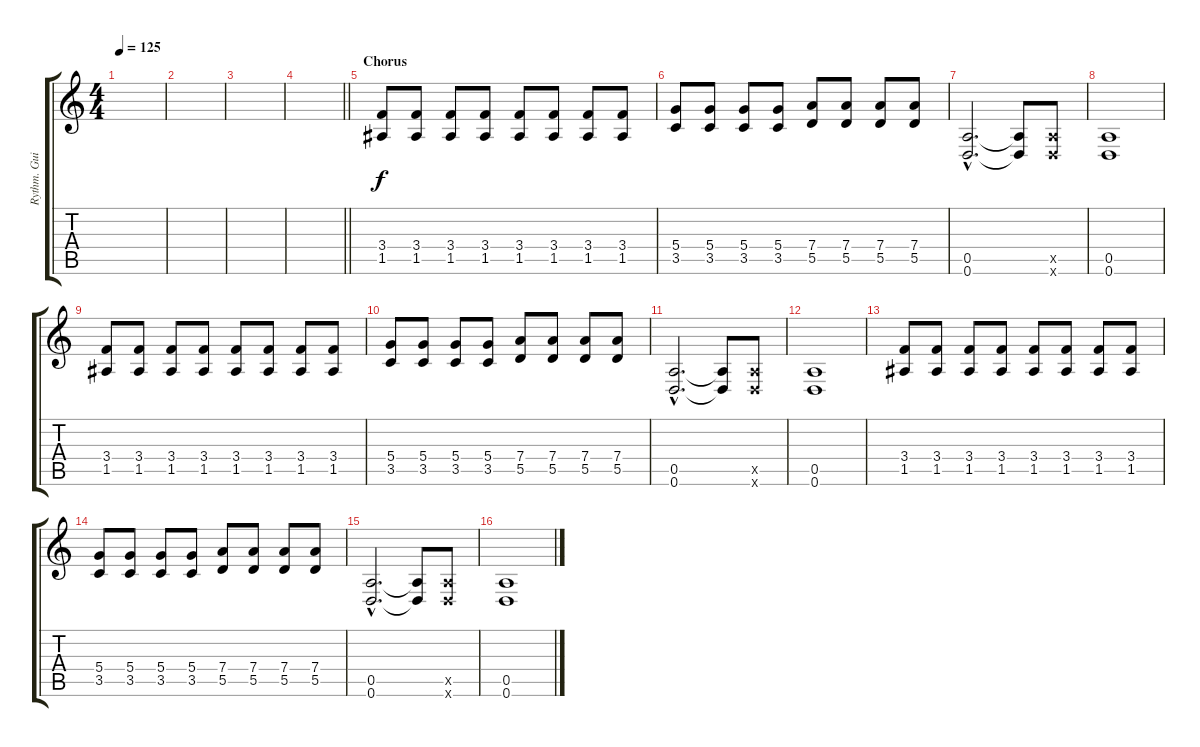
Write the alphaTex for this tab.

\track ("Rythm. Guitar" "Rythm. Gui") {instrument distortionguitar}
\staff {score tabs}
\tuning (E4 B3 G3 D3 A2 D2) {hide}
\ts (4 4)
\tempo 125
\clef g2
\ks c
|
|
|
\barLineRight lightlight
|
\section ("" "Chorus")
(3.4 1.5).8{volume 16} (3.4 1.5).8 (3.4 1.5).8 (3.4 1.5).8 (3.4 1.5).8 (3.4 1.5).8 (3.4 1.5).8 (3.4 1.5).8 |
(5.4 3.5).8 (5.4 3.5).8 (5.4 3.5).8 (5.4 3.5).8 (7.4 5.5).8 (7.4 5.5).8 (7.4 5.5).8 (7.4 5.5).8 |
(0.5{hac} 0.6{hac}).2{d} (0.5{t} 0.6{t}).8 (0.5{x} 0.6{x}).8 |
(0.5 0.6).1 |
(3.4 1.5).8 (3.4 1.5).8 (3.4 1.5).8 (3.4 1.5).8 (3.4 1.5).8 (3.4 1.5).8 (3.4 1.5).8 (3.4 1.5).8 |
(5.4 3.5).8 (5.4 3.5).8 (5.4 3.5).8 (5.4 3.5).8 (7.4 5.5).8 (7.4 5.5).8 (7.4 5.5).8 (7.4 5.5).8 |
(0.5{hac} 0.6{hac}).2{d} (0.5{t} 0.6{t}).8 (0.5{x} 0.6{x}).8 |
(0.5 0.6).1 |
(3.4 1.5).8 (3.4 1.5).8 (3.4 1.5).8 (3.4 1.5).8 (3.4 1.5).8 (3.4 1.5).8 (3.4 1.5).8 (3.4 1.5).8 |
(5.4 3.5).8 (5.4 3.5).8 (5.4 3.5).8 (5.4 3.5).8 (7.4 5.5).8 (7.4 5.5).8 (7.4 5.5).8 (7.4 5.5).8 |
(0.5{hac} 0.6{hac}).2{d} (0.5{t} 0.6{t}).8 (0.5{x} 0.6{x}).8 |
(0.5 0.6).1
